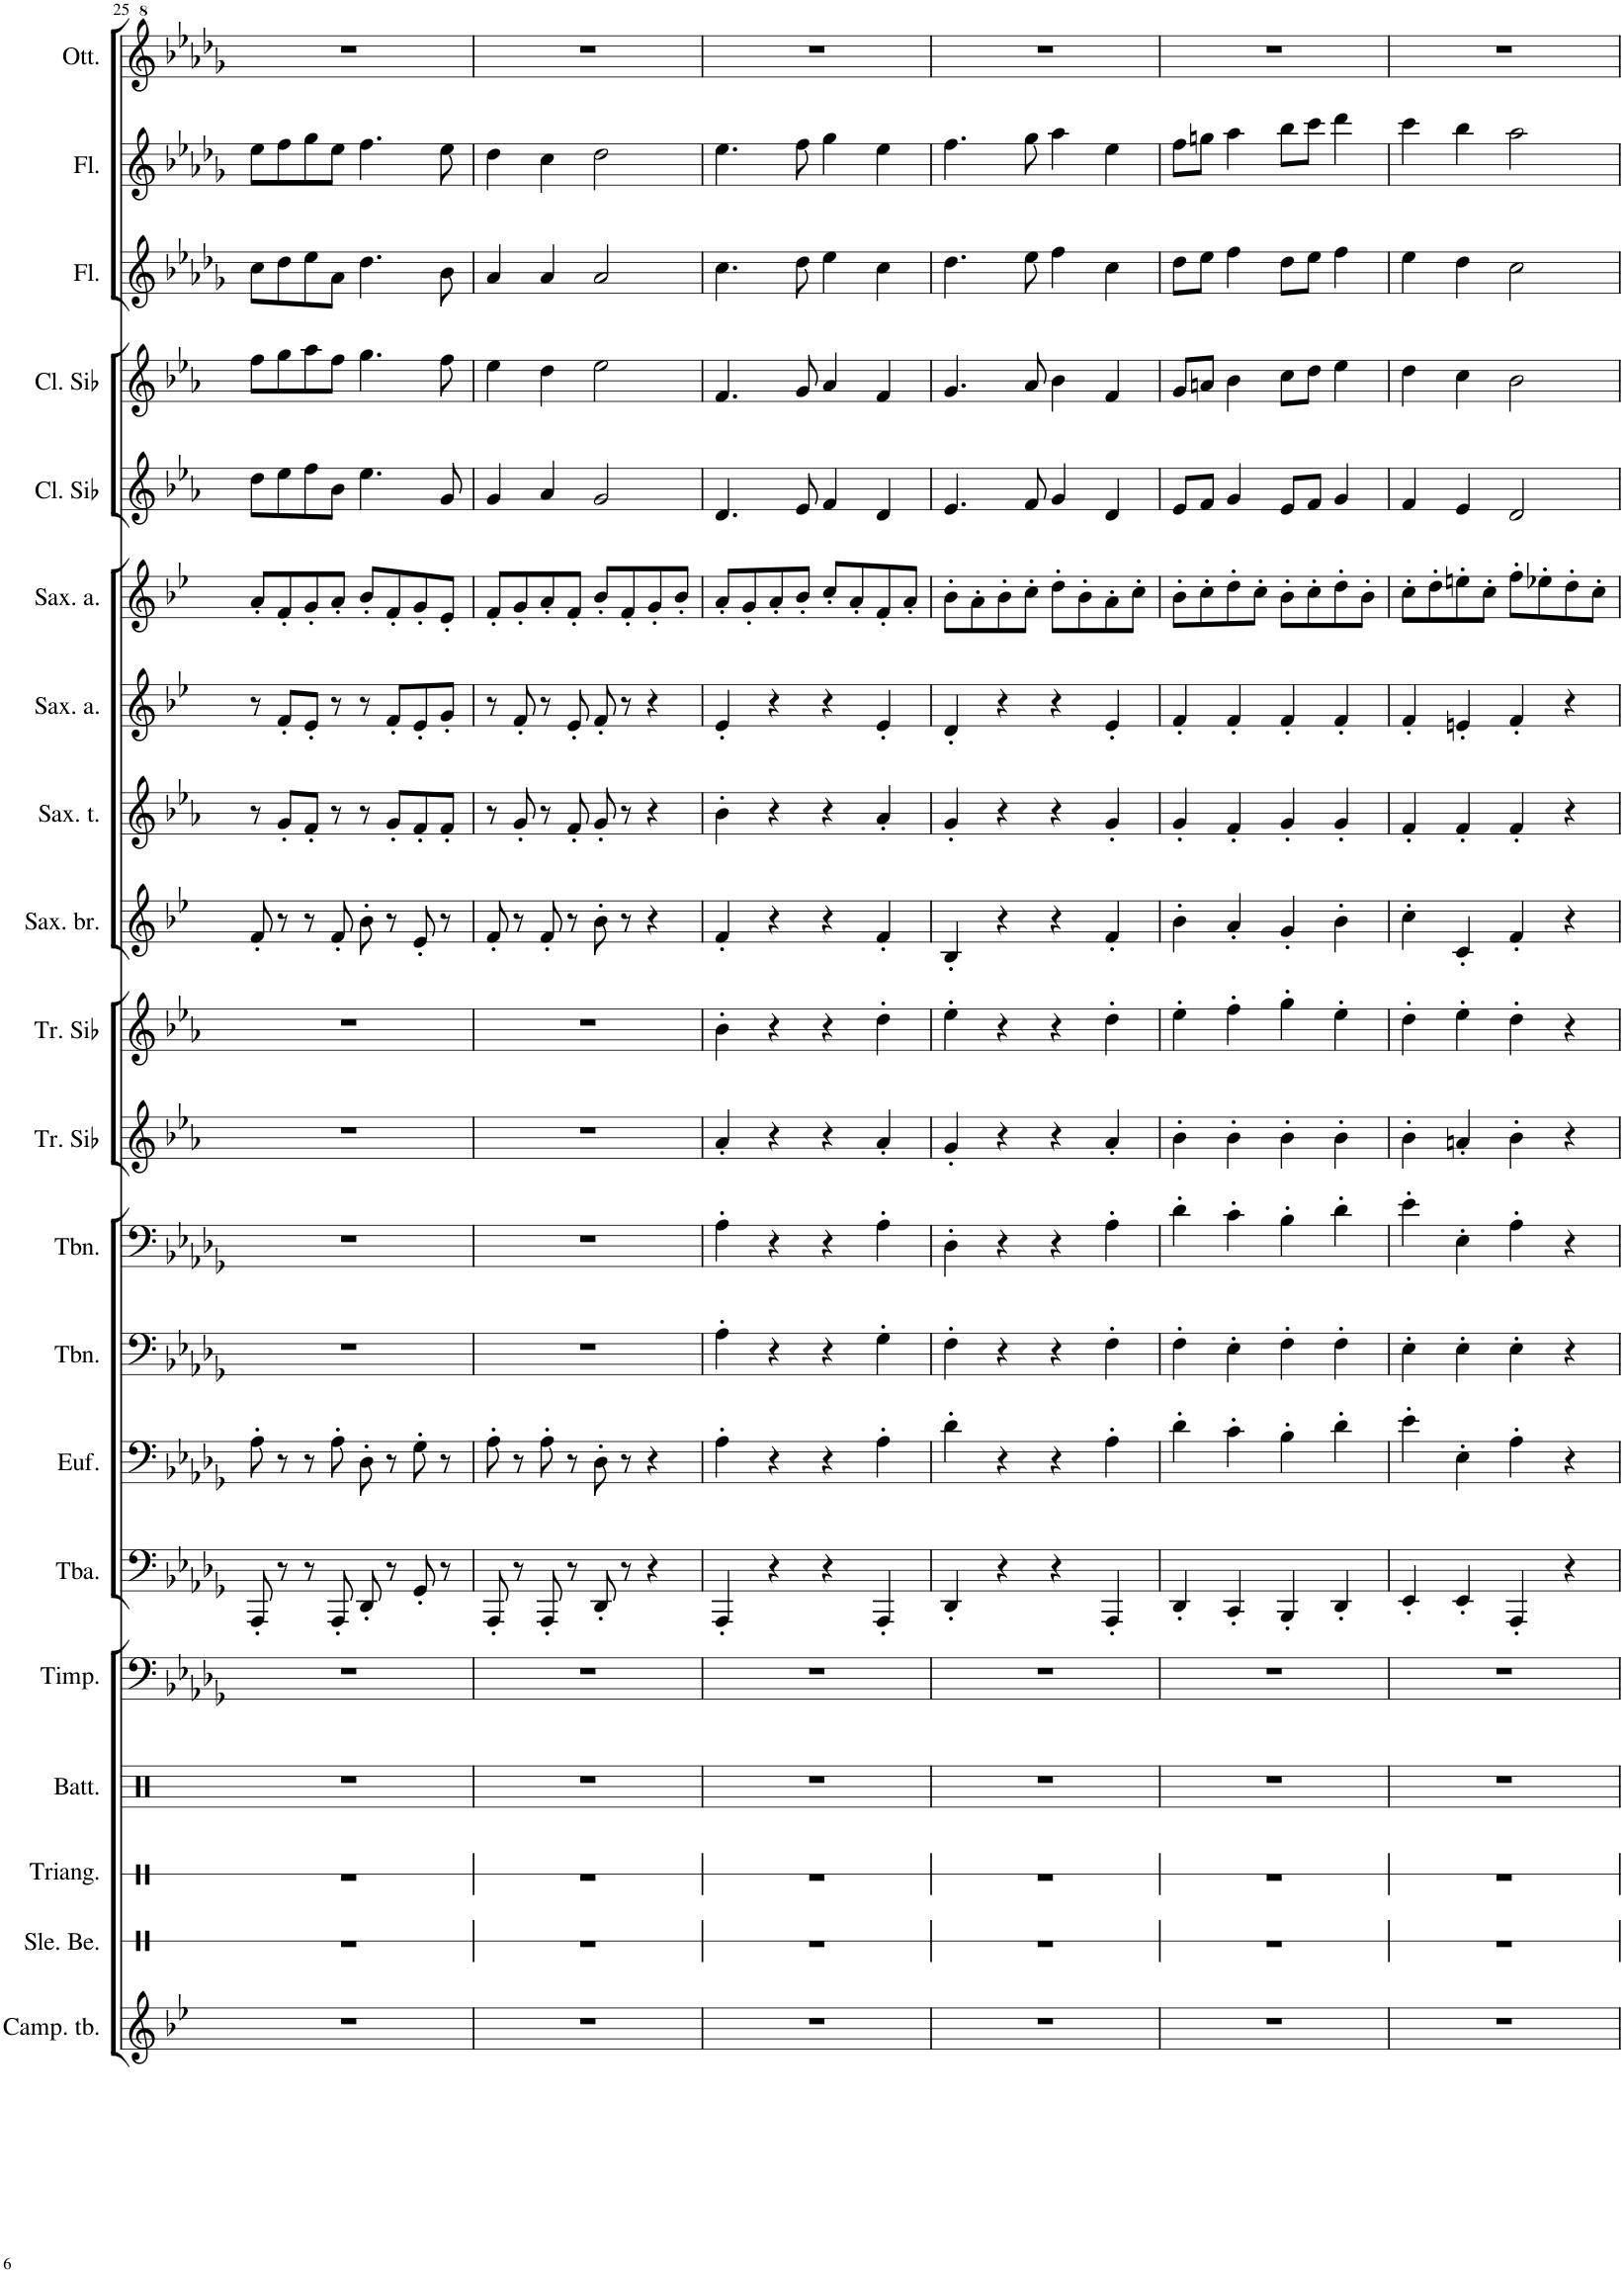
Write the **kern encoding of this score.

**kern	**kern	**kern	**kern	**kern	**kern	**kern	**kern	**kern	**kern	**kern	**kern	**kern	**kern	**kern	**kern	**kern	**kern	**kern	**kern	**kern	**kern	**kern	**kern	**kern	**kern
*part26	*part25	*part24	*part23	*part22	*part21	*part20	*part19	*part18	*part17	*part16	*part15	*part14	*part13	*part12	*part11	*part10	*part9	*part8	*part7	*part6	*part5	*part4	*part3	*part2	*part1
*staff26	*staff25	*staff24	*staff23	*staff22	*staff21	*staff20	*staff19	*staff18	*staff17	*staff16	*staff15	*staff14	*staff13	*staff12	*staff11	*staff10	*staff9	*staff8	*staff7	*staff6	*staff5	*staff4	*staff3	*staff2	*staff1
*I"Campane Tubolari	*I"Campanelle slitta	*I"Triangolo	*I"Batteria	*I"Timpani	*I"Tuba	*I"Bombardino	*I"Trombone	*I"Trombone	*I"Tromba in Sib	*I"Tromba in Sib	*I"Corno in Fa	*I"Corno in Fa	*I"Sassofono baritono	*I"Sassofono tenore	*I"Sassofono contralto	*I"Sassofono contralto	*I"Fagotto	*I"Fagotto	*I"Clarinetto in Sib	*I"Clarinetto in Sib	*I"Oboe	*I"Oboe	*I"Flauto	*I"Flauto	*I"Piccolo
*I'Camp. tb.	*	*I'Triang.	*I'Batt.	*I'Timp.	*I'Tba.	*	*I'Tbn.	*I'Tbn.	*I'Tr. Sib	*I'Tr. Sib	*I'Cor. Fa	*I'Cor. Fa	*	*	*	*	*I'Fag.	*I'Fag.	*I'Cl. Sib	*I'Cl. Sib	*I'Ob.	*I'Ob.	*I'Fl.	*I'Fl.	*
!!LO:PB:g=z
*clefG2	*clefX	*clefX	*clefX	*clefF4	*clefF4	*clefF4	*clefF4	*clefF4	*clefG2	*clefG2	*clefG2	*clefG2	*clefG2	*clefG2	*clefG2	*clefG2	*clefF4	*clefF4	*clefG2	*clefG2	*clefG2	*clefG2	*clefG2	*clefG2	*clefG^2
*	*	*	*	*	*	*	*	*	*Trd1c2	*Trd1c2	*Trd4c7	*Trd4c7	*Trd12c21	*Trd8c14	*Trd5c9	*Trd5c9	*	*	*Trd1c2	*Trd1c2	*	*	*	*	*Trd-7c-12
*k[b-e-]	*k[]	*k[]	*k[]	*k[b-e-a-d-g-]	*k[b-e-a-d-g-]	*k[b-e-a-d-g-]	*k[b-e-a-d-g-]	*k[b-e-a-d-g-]	*k[b-e-a-]	*k[b-e-a-]	*k[b-e-a-d-]	*k[b-e-a-d-]	*k[b-e-]	*k[b-e-a-]	*k[b-e-]	*k[b-e-]	*k[b-e-a-d-g-]	*k[b-e-a-d-g-]	*k[b-e-a-]	*k[b-e-a-]	*k[b-e-a-d-g-]	*k[b-e-a-d-g-]	*k[b-e-a-d-g-]	*k[b-e-a-d-g-]	*k[b-e-a-d-g-]
*M4/4	*M4/4	*M4/4	*M4/4	*M4/4	*M4/4	*M4/4	*M4/4	*M4/4	*M4/4	*M4/4	*M4/4	*M4/4	*M4/4	*M4/4	*M4/4	*M4/4	*M4/4	*M4/4	*M4/4	*M4/4	*M4/4	*M4/4	*M4/4	*M4/4	*M4/4
=25	=25	=25	=25	=25	=25	=25	=25	=25	=25	=25	=25	=25	=25	=25	=25	=25	=25	=25	=25	=25	=25	=25	=25	=25	=25
1r	1r	1r	1r	1r	8AAA-'/	8A-'\	1r	1r	1r	1r	8r	8r	8f'/	8r	8r	8a'/L	8AA-'	8AA-'	8dd\L	8ff\L	8cc\L	8ee-\L	8cc\L	8ee-\L	1r
.	.	.	.	.	8r	8r	.	.	.	.	8c'	8e-'	8r	8g'/L	8f'/L	8f'/	8r	8r	8ee-\	8gg\	8dd-\J	8ff\J	8dd-\	8ff\	.
.	.	.	.	.	8r	8r	.	.	.	.	8B-'	8d-'	8r	8f'/J	8e-'/J	8g'/	8r	8r	8ff\	8aa-\	8ee-\L	8gg-\L	8ee-\	8gg-\	.
.	.	.	.	.	8AAA-'/	8A-'\	.	.	.	.	8r	8r	8f'/	8r	8r	8a'/J	8AA-'	8AA-'	8b-\J	8ff\J	8a-\J	8ee-\J	8a-\J	8ee-\J	.
.	.	.	.	.	8DD-'/	8D-'\	.	.	.	.	8r	8r	8b-'\	8r	8r	8b-'/L	8DD-'	8D-'	4.ee-\	4.gg\	4.dd-	4.ff	4.dd-\	4.ff\	.
.	.	.	.	.	8r	8r	.	.	.	.	8c'	8e-'	8r	8g'/L	8f'/L	8f'/	8r	8r	.	.	.	.	.	.	.
.	.	.	.	.	8GG-'/	8G-'\	.	.	.	.	8B-'/L	8d-'/L	8e-'/	8f'/	8e-'/	8g'/	8GG-'	8GG-'	.	.	.	.	.	.	.
.	.	.	.	.	8r	8r	.	.	.	.	8B-'/J	8f'/J	8r	8f'/J	8g'/J	8e-'/J	8r	8r	8g/	8ff\	8b-	8ee-	8b-\	8ee-\	.
=26	=26	=26	=26	=26	=26	=26	=26	=26	=26	=26	=26	=26	=26	=26	=26	=26	=26	=26	=26	=26	=26	=26	=26	=26	=26
1r	1r	1r	1r	1r	8AAA-'/	8A-'\	1r	1r	1r	1r	8r	8r	8f'/	8r	8r	8f'/L	8AA-'	8AA-'	4g/	4ee-\	4a-	4dd-	4a-/	4dd-\	1r
.	.	.	.	.	8r	8r	.	.	.	.	8c'	8e-'	8r	8g'/	8f'/	8g'/	8r	8r	.	.	.	.	.	.	.
.	.	.	.	.	8AAA-'/	8A-'\	.	.	.	.	8r	8r	8f'/	8r	8r	8a'/	8AA-'	8AA-'	4a-/	4dd\	4a-	4cc	4a-/	4cc\	.
.	.	.	.	.	8r	8r	.	.	.	.	8B-'	8d-'	8r	8f'/	8e-'/	8f'/J	8r	8r	.	.	.	.	.	.	.
.	.	.	.	.	8DD-'/	8D-'\	.	.	.	.	8c'	8e-'	8b-'\	8g'/	8f'/	8b-'/L	8DD-'	8D-'	2g/	2ee-\	2a-	2dd-	2a-/	2dd-\	.
.	.	.	.	.	8r	8r	.	.	.	.	8r	8r	8r	8r	8r	8f'/	8r	8r	.	.	.	.	.	.	.
.	.	.	.	.	4r	4r	.	.	.	.	4r	4r	4r	4r	4r	8g'/	4r	4r	.	.	.	.	.	.	.
.	.	.	.	.	.	.	.	.	.	.	.	.	.	.	.	8b-'/J	.	.	.	.	.	.	.	.	.
=27	=27	=27	=27	=27	=27	=27	=27	=27	=27	=27	=27	=27	=27	=27	=27	=27	=27	=27	=27	=27	=27	=27	=27	=27	=27
1r	1r	1r	1r	1r	4AAA-'/	4A-'\	4A-'\	4A-'\	4a-'/	4b-'\	4d-'	4e-'	4f'/	4b-'\	4e-'/	8a'/L	1r	1r	4.d/	4.f/	4.cc	4.ee-	4.cc\	4.ee-\	1r
.	.	.	.	.	.	.	.	.	.	.	.	.	.	.	.	8g'/	.	.	.	.	.	.	.	.	.
.	.	.	.	.	4r	4r	4r	4r	4r	4r	4r	4r	4r	4r	4r	8a'/	.	.	.	.	.	.	.	.	.
.	.	.	.	.	.	.	.	.	.	.	.	.	.	.	.	8b-'/J	.	.	8e-/	8g/	8dd-	8ff	8dd-\	8ff\	.
.	.	.	.	.	4r	4r	4r	4r	4r	4r	4r	4r	4r	4r	4r	8cc'/L	.	.	4f/	4a-/	4ee-	4gg-	4ee-\	4gg-\	.
.	.	.	.	.	.	.	.	.	.	.	.	.	.	.	.	8a'/	.	.	.	.	.	.	.	.	.
.	.	.	.	.	4AAA-'/	4A-'\	4G-'\	4A-'\	4a-'/	4dd'\	4d-'	4g'	4f'/	4a-'/	4e-'/	8f'/	.	.	4d/	4f/	4cc	4ee-	4cc\	4ee-\	.
.	.	.	.	.	.	.	.	.	.	.	.	.	.	.	.	8a'/J	.	.	.	.	.	.	.	.	.
=28	=28	=28	=28	=28	=28	=28	=28	=28	=28	=28	=28	=28	=28	=28	=28	=28	=28	=28	=28	=28	=28	=28	=28	=28	=28
1r	1r	1r	1r	1r	4DD-'/	4d-'\	4F'\	4D-'\	4g'/	4ee-'\	4c'	4a-'	4B-'/	4g'/	4d'/	8b-'\L	1r	1r	4.e-/	4.g/	4.dd-	4.ff	4.dd-\	4.ff\	1r
.	.	.	.	.	.	.	.	.	.	.	.	.	.	.	.	8a'\	.	.	.	.	.	.	.	.	.
.	.	.	.	.	4r	4r	4r	4r	4r	4r	4r	4r	4r	4r	4r	8b-'\	.	.	.	.	.	.	.	.	.
.	.	.	.	.	.	.	.	.	.	.	.	.	.	.	.	8cc'\J	.	.	8f/	8a-/	8ee-	8gg-	8ee-\	8gg-\	.
.	.	.	.	.	4r	4r	4r	4r	4r	4r	4r	4r	4r	4r	4r	8dd'\L	.	.	4g/	4b-\	4ff	4aa-	4ff\	4aa-\	.
.	.	.	.	.	.	.	.	.	.	.	.	.	.	.	.	8b-'\	.	.	.	.	.	.	.	.	.
.	.	.	.	.	4AAA-'/	4A-'\	4F'\	4A-'\	4a-'/	4dd'\	4d-'	4g'	4f'/	4g'/	4e-'/	8a'\	.	.	4d/	4f/	4cc	4ee-	4cc\	4ee-\	.
.	.	.	.	.	.	.	.	.	.	.	.	.	.	.	.	8cc'\J	.	.	.	.	.	.	.	.	.
=29	=29	=29	=29	=29	=29	=29	=29	=29	=29	=29	=29	=29	=29	=29	=29	=29	=29	=29	=29	=29	=29	=29	=29	=29	=29
1r	1r	1r	1r	1r	4DD-'/	4d-'\	4F'\	4d-'\	4b-'\	4ee-'\	4e-'	4a-'	4b-'\	4g'/	4f'/	8b-'\L	1r	1r	8e-/L	8g/L	8dd-\L	8ff\L	8dd-\L	8ff\L	1r
.	.	.	.	.	.	.	.	.	.	.	.	.	.	.	.	8cc'\	.	.	8f/J	8an/J	8ee-\J	8ggn\J	8ee-\J	8ggn\J	.
.	.	.	.	.	4CC'/	4c'\	4E-'\	4c'\	4b-'\	4ff'\	4e-'	4b-'	4a'/	4f'/	4f'/	8dd'\	.	.	4g/	4b-\	4ff	4aa-	4ff\	4aa-\	.
.	.	.	.	.	.	.	.	.	.	.	.	.	.	.	.	8cc'\J	.	.	.	.	.	.	.	.	.
.	.	.	.	.	4BBB-'/	4B-'\	4F'\	4B-'\	4b-'\	4gg'\	4e-'	4cc'	4g'/	4g'/	4f'/	8b-'\L	.	.	8e-/L	8cc\L	8dd-\L	8bb-\L	8dd-\L	8bb-\L	.
.	.	.	.	.	.	.	.	.	.	.	.	.	.	.	.	8cc'\	.	.	8f/J	8dd\J	8ee-\J	8ccc\J	8ee-\J	8ccc\J	.
.	.	.	.	.	4DD-'/	4d-'\	4F'\	4d-'\	4b-'\	4ee-'\	4e-'	4a-'	4b-'\	4g'/	4f'/	8dd'\	.	.	4g/	4ee-\	4ff	4ddd-	4ff\	4ddd-\	.
.	.	.	.	.	.	.	.	.	.	.	.	.	.	.	.	8b-'\J	.	.	.	.	.	.	.	.	.
=30	=30	=30	=30	=30	=30	=30	=30	=30	=30	=30	=30	=30	=30	=30	=30	=30	=30	=30	=30	=30	=30	=30	=30	=30	=30
1r	1r	1r	1r	1r	4EE-'/	4e-'\	4E-'\	4e-'\	4b-'\	4dd'\	4e-'	4g'	4cc'\	4f'/	4f'/	8cc'\L	1r	1r	4f/	4dd\	4ee-	4ccc	4ee-\	4ccc\	1r
.	.	.	.	.	.	.	.	.	.	.	.	.	.	.	.	8dd'\	.	.	.	.	.	.	.	.	.
.	.	.	.	.	4EE-'/	4E-'\	4E-'\	4E-'\	4an'/	4ee-'\	4dn'	4a-'	4c'/	4f'/	4en'/	8een'\	.	.	4e-/	4cc\	4dd-	4bb-	4dd-\	4bb-\	.
.	.	.	.	.	.	.	.	.	.	.	.	.	.	.	.	8cc'\J	.	.	.	.	.	.	.	.	.
.	.	.	.	.	4AAA-'/	4A-'\	4E-'\	4A-'\	4b-'\	4dd'\	4e-'	4g'	4f'/	4f'/	4f'/	8ff'\L	.	.	2d/	2b-\	2cc	2aa-	2cc\	2aa-\	.
.	.	.	.	.	.	.	.	.	.	.	.	.	.	.	.	8ee-X'\	.	.	.	.	.	.	.	.	.
.	.	.	.	.	4r	4r	4r	4r	4r	4r	4r	4r	4r	4r	4r	8dd'\	.	.	.	.	.	.	.	.	.
.	.	.	.	.	.	.	.	.	.	.	.	.	.	.	.	8cc'\J	.	.	.	.	.	.	.	.	.
=	=	=	=	=	=	=	=	=	=	=	=	=	=	=	=	=	=	=	=	=	=	=	=	=	=
*-	*-	*-	*-	*-	*-	*-	*-	*-	*-	*-	*-	*-	*-	*-	*-	*-	*-	*-	*-	*-	*-	*-	*-	*-	*-
